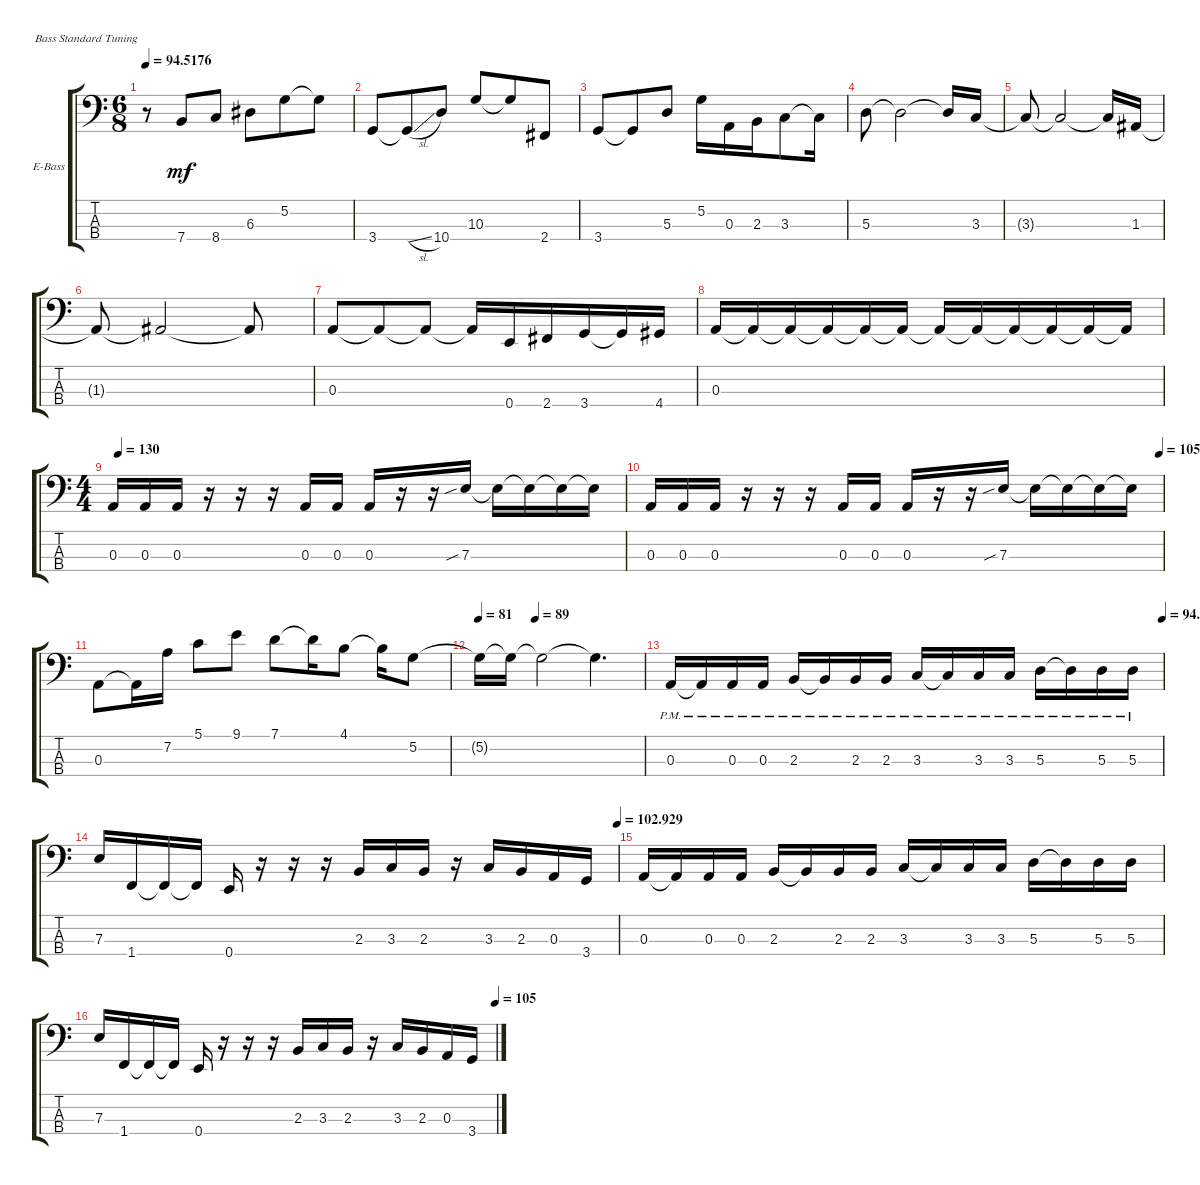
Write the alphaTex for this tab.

\defaultSystemsLayout 4
\bracketExtendMode groupsimilarinstruments
\firstSystemTrackNameOrientation horizontal
\otherSystemsTrackNameOrientation horizontal
\track ("Anthony Jackson" "E-Bass") {instrument electricbassfinger}
\staff {score tabs}
\tuning (G2 D2 A1 E1)
\ts (6 8)
\tempo
94.5176
\accidentals auto
\clef f4
\ottava regular
\simile none
\ks c
r.8{dy mf} 7.4.8 8.4.8 6.3.8 5.2.8 5.2{t}.8 |
3.4.8 3.4{sl t}.8 10.4.8 10.3.8 10.3{t}.8 2.4.8 |
3.4.8 3.4{t}.8 5.3.8 5.2.16 0.3.16 2.3.16 3.3.8 3.3{t}.16 |
5.3.8 5.3{t}.2 5.3{t}.16 3.3.16 |
3.3{t}.8 3.3{t}.2 3.3{t}.16 1.3.16 |
1.3{t}.8 1.3{t}.2 1.3{t}.8 |
0.3.8 0.3{t}.8 0.3{t}.8 0.3{t}.16 0.4.16 2.4.16 3.4.16 3.4{t}.16 4.4.16 |
0.3.16 0.3{t}.16 0.3{t}.16 0.3{t}.16 0.3{t}.16 0.3{t}.16 0.3{t}.16 0.3{t}.16 0.3{t}.16 0.3{t}.16 0.3{t}.16 0.3{t}.16 |
\ts (4 4)
\tempo (130 0.0125)
0.3.16 0.3.16 0.3.16 r.16 r.16 r.16 0.3.16 0.3.16 0.3.16 r.16 r.16 7.3{sib}.16 7.3{t}.16 7.3{t}.16 7.3{t}.16 7.3{t}.16 |
\tempo (105 0.99375)
0.3.16 0.3.16 0.3.16 r.16 r.16 r.16 0.3.16 0.3.16 0.3.16 r.16 r.16 7.3{sib}.16 7.3{t}.16 7.3{t}.16 7.3{t}.16 7.3{t}.16 |
0.3.8 0.3{t}.16 7.2.16 5.1.8 9.1.8 7.1.8 7.1{t}.16 4.1.8 4.1{t}.16 5.2.8 |
\tempo 81
\tempo (89 0.34375)
5.2{t}.16 5.2{t}.16 5.2{t}.2 5.2{t}.4{d} |
\tempo (94.5176 1)
0.3{pm}.16 0.3{pm t}.16 0.3{pm}.16 0.3{pm}.16 2.3{pm}.16 2.3{pm t}.16 2.3{pm}.16 2.3{pm}.16 3.3{pm}.16 3.3{pm t}.16 3.3{pm}.16 3.3{pm}.16 5.3{pm}.16 5.3{pm t}.16 5.3{pm}.16 5.3{pm}.16 |
\tempo (102.929 1)
7.3.16 1.4.16 1.4{t}.16 1.4{t}.16 0.4.16 r.16 r.16 r.16 2.3.16 3.3.16 2.3.16 r.16 3.3.16 2.3.16 0.3.16 3.4.16 |
0.3.16 0.3{t}.16 0.3.16 0.3.16 2.3.16 2.3{t}.16 2.3.16 2.3.16 3.3.16 3.3{t}.16 3.3.16 3.3.16 5.3.16 5.3{t}.16 5.3.16 5.3.16 |
\tempo (105 1)
7.3.16 1.4.16 1.4{t}.16 1.4{t}.16 0.4.16 r.16 r.16 r.16 2.3.16 3.3.16 2.3.16 r.16 3.3.16 2.3.16 0.3.16 3.4.16
